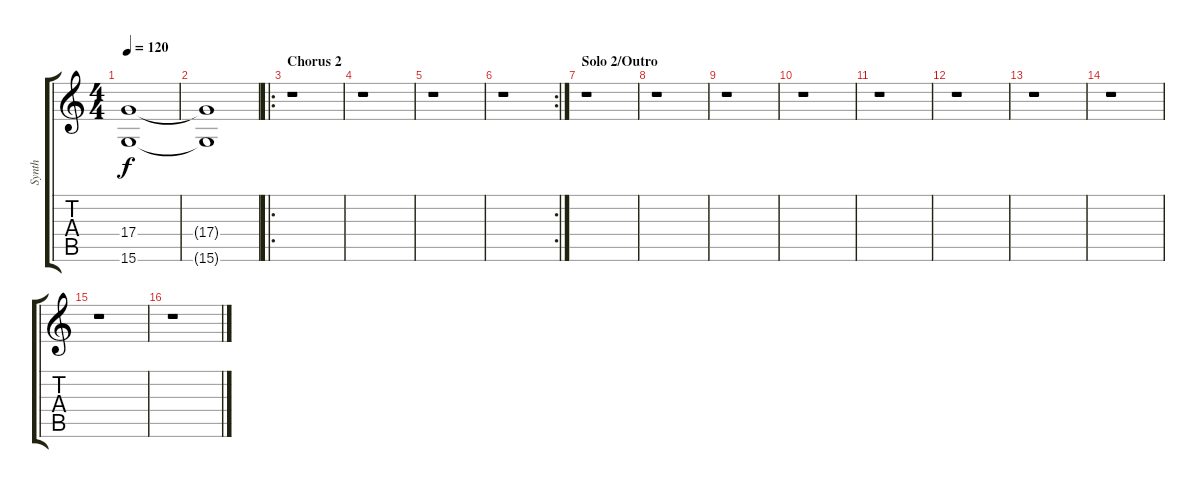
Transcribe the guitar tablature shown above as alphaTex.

\track ("Synth" "Synth") {instrument stringensemble1}
\staff {score tabs}
\tuning (E4 B3 G3 D3 A2 E2) {hide}
\ts (4 4)
\tempo 120
\clef g2
\ks c
(17.4{t} 15.6{t}).1{dy f} |
(17.4{t} 15.6{t}).1 |
\ro
\section ("" "Chorus 2")
r.1 |
r.1 |
r.1 |
\rc 2
r.1 |
\section ("" "Solo 2/Outro")
r.1 |
r.1 |
r.1 |
r.1 |
r.1 |
r.1 |
r.1 |
r.1 |
r.1 |
r.1
